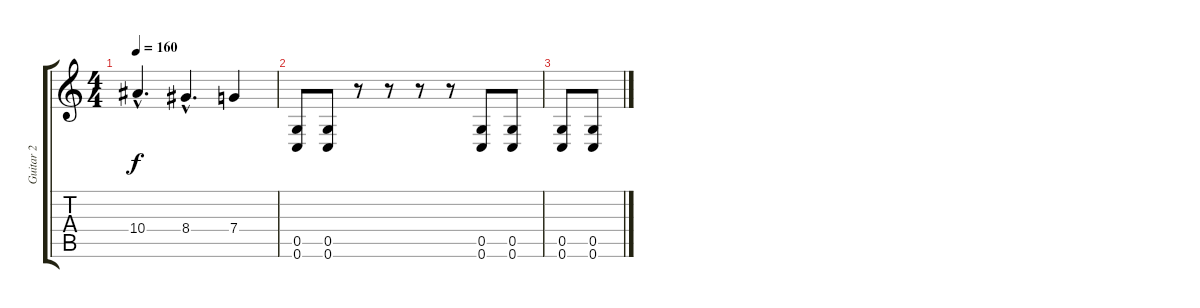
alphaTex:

\track ("Guitar 2" "Guitar 2") {instrument overdrivenguitar}
\staff {score tabs}
\tuning (D4 A3 F3 C3 G2 C2) {hide}
\ts (4 4)
\tempo 160
\clef g2
\ks c
10.4{hac}.4{d dy f} 8.4{hac}.4{d} 7.4.4 |
(0.5 0.6).8 (0.5 0.6).8 r.8 r.8 r.8 r.8 (0.5 0.6).8 (0.5 0.6).8 |
(0.5 0.6).8 (0.5 0.6).8
